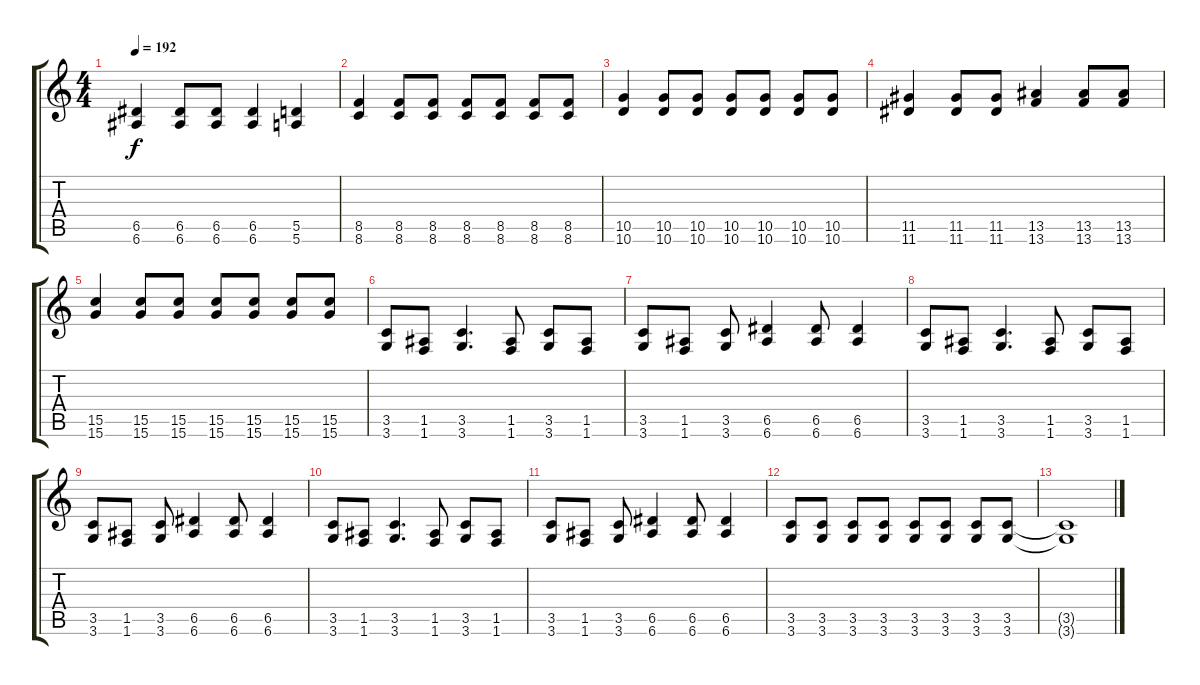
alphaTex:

\track "" {instrument distortionguitar}
\staff {score tabs}
\tuning (E4 B3 G3 D3 A2 E2) {hide}
\ts (4 4)
\tempo 192
\clef g2
\ks c
(6.5 6.6).4{dy f} (6.5 6.6).8 (6.5 6.6).8 (6.5 6.6).4 (5.5 5.6).4 |
(8.5 8.6).4 (8.5 8.6).8 (8.5 8.6).8 (8.5 8.6).8{txt ""} (8.5 8.6).8 (8.5 8.6).8 (8.5 8.6).8 |
(10.5 10.6).4 (10.5 10.6).8 (10.5 10.6).8 (10.5 10.6).8 (10.5 10.6).8 (10.5 10.6).8 (10.5 10.6).8 |
(11.5 11.6).4{txt ""} (11.5 11.6).8 (11.5 11.6).8 (13.5 13.6).4 (13.5 13.6).8 (13.5 13.6).8 |
(15.5 15.6).4{txt ""} (15.5 15.6).8 (15.5 15.6).8 (15.5 15.6).8 (15.5 15.6).8 (15.5 15.6).8 (15.5 15.6).8 |
(3.5 3.6).8 (1.5 1.6).8 (3.5 3.6).4{d} (1.5 1.6).8 (3.5 3.6).8 (1.5 1.6).8 |
(3.5 3.6).8 (1.5 1.6).8 (3.5 3.6).8 (6.5 6.6).4 (6.5 6.6).8 (6.5 6.6).4 |
(3.5 3.6).8 (1.5 1.6).8 (3.5 3.6).4{d} (1.5 1.6).8 (3.5 3.6).8 (1.5 1.6).8 |
(3.5 3.6).8 (1.5 1.6).8 (3.5 3.6).8 (6.5 6.6).4 (6.5 6.6).8 (6.5 6.6).4 |
(3.5 3.6).8 (1.5 1.6).8 (3.5 3.6).4{d} (1.5 1.6).8 (3.5 3.6).8 (1.5 1.6).8 |
(3.5 3.6).8 (1.5 1.6).8 (3.5 3.6).8 (6.5 6.6).4 (6.5 6.6).8 (6.5 6.6).4 |
(3.5 3.6).8 (3.5 3.6).8 (3.5 3.6).8 (3.5 3.6).8 (3.5 3.6).8 (3.5 3.6).8 (3.5 3.6).8 (3.5 3.6).8 |
(3.5{t} 3.6{t}).1
